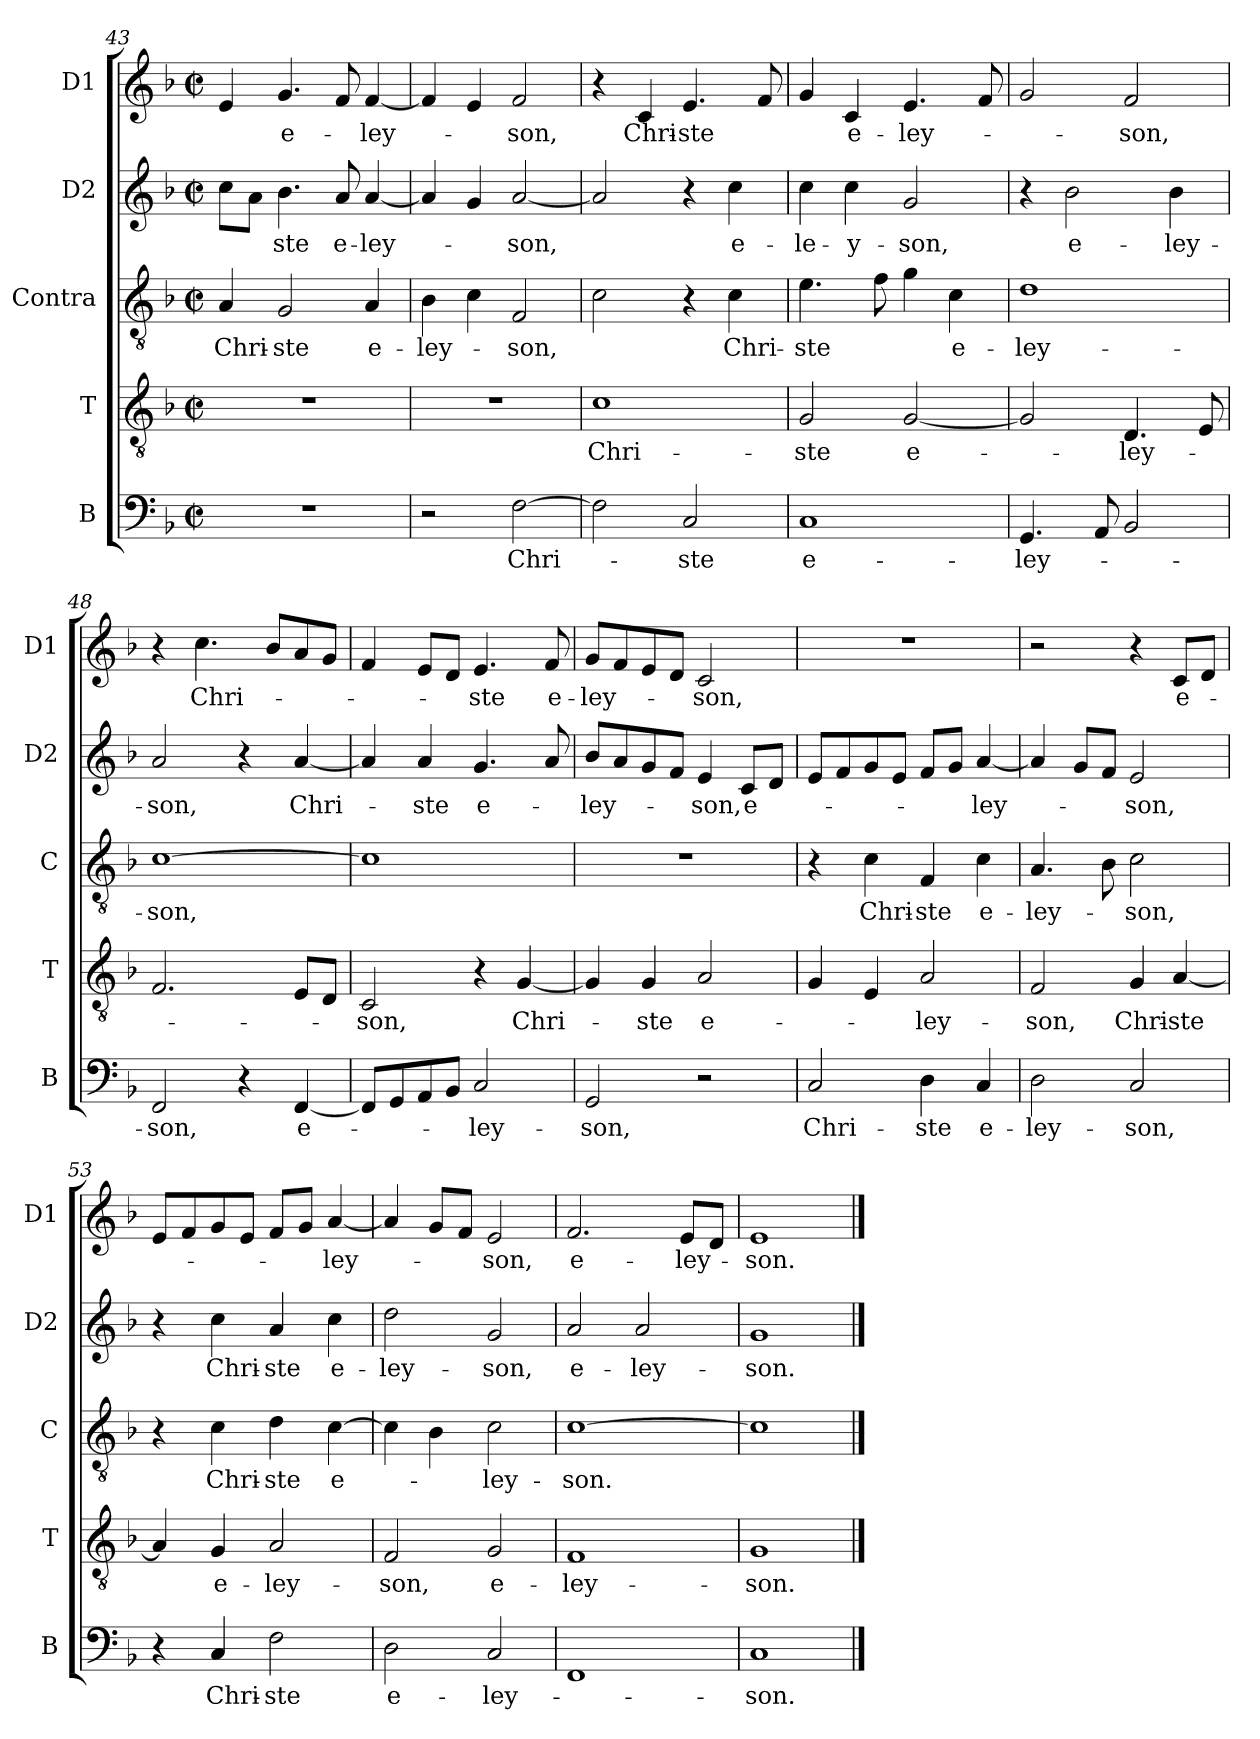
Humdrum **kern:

**kern	**text	**kern	**text	**kern	**text	**kern	**text	**kern	**text
*part5	*part5	*part4	*part4	*part3	*part3	*part2	*part2	*part1	*part1
*staff5	*staff5	*staff4	*staff4	*staff3	*staff3	*staff2	*staff2	*staff1	*staff1
*I"B	*	*I"T	*	*I"Contra	*	*I"D2	*	*I"D1	*
*I'B	*	*I'T	*	*I'C	*	*I'D2	*	*I'D1	*
*clefF4	*	*clefGv2	*	*clefGv2	*	*clefG2	*	*clefG2	*
*k[b-]	*	*k[b-]	*	*k[b-]	*	*k[b-]	*	*k[b-]	*
*M2/2	*	*M2/2	*	*M2/2	*	*M2/2	*	*M2/2	*
*met(c|)	*	*met(c|)	*	*met(c|)	*	*met(c|)	*	*met(c|)	*
=43	=43	=43	=43	=43	=43	=43	=43	=43	=43
1r	.	1r	.	4A/	Chri-	8cc\L	.	4e/	.
.	.	.	.	.	.	8a\J	.	.	.
.	.	.	.	2G/	-ste	4.b-\	-ste	4.g/	e-
.	.	.	.	.	.	8a/	e-	8f/	.
.	.	.	.	4A/	e-	[4a/	-ley-	[4f/	-ley-
=44	=44	=44	=44	=44	=44	=44	=44	=44	=44
2r	.	1r	.	4B-\	-ley-	4a/]	.	4f/]	.
.	.	.	.	4c\	.	4g/	.	4e/	.
[2F\	Chri-	.	.	2F/	-son,	[2a/	-son,	2f/	-son,
=45	=45	=45	=45	=45	=45	=45	=45	=45	=45
2F\]	.	1c	Chri-	2c\	.	2a/]	.	4r	.
.	.	.	.	.	.	.	.	4c/	Chri-
2C/	-ste	.	.	4r	.	4r	.	4.e/	-ste
.	.	.	.	4c\	Chri-	4cc\	e-	.	.
.	.	.	.	.	.	.	.	8f/	.
=46	=46	=46	=46	=46	=46	=46	=46	=46	=46
1C	e-	2G/	-ste	4.e\	-ste	4cc\	-le-	4g/	.
.	.	.	.	.	.	4cc\	-y-	4c/	e-
.	.	.	.	8f\	.	.	.	.	.
.	.	[2G/	e-	4g\	.	2g/	-son,	4.e/	-ley-
.	.	.	.	4c\	e-	.	.	.	.
.	.	.	.	.	.	.	.	8f/	.
=47	=47	=47	=47	=47	=47	=47	=47	=47	=47
4.GG/	-ley-	2G/]	.	1d	-ley-	4r	.	2g/	.
.	.	.	.	.	.	2b-\	e-	.	.
8AA/	.	.	.	.	.	.	.	.	.
2BB-/	.	4.D/	-ley-	.	.	.	.	2f/	-son,
.	.	.	.	.	.	4b-\	-ley-	.	.
.	.	8E/	.	.	.	.	.	.	.
=48	=48	=48	=48	=48	=48	=48	=48	=48	=48
2FF/	-son,	2.F/	.	[1c	son,	2a/	-son,	4r	.
.	.	.	.	.	.	.	.	4.cc\	Chri-
4r	.	.	.	.	.	4r	.	.	.
.	.	.	.	.	.	.	.	8b-/L	.
[4FF/	e-	8E/L	.	.	.	[4a/	Chri-	8a/	.
.	.	8D/J	.	.	.	.	.	8g/J	.
=49	=49	=49	=49	=49	=49	=49	=49	=49	=49
8FF/L]	.	2C/	-son,	1c]	.	4a/]	.	4f/	.
8GG/	.	.	.	.	.	.	.	.	.
8AA/	.	.	.	.	.	4a/	-ste	8e/L	.
8BB-/J	.	.	.	.	.	.	.	8d/J	.
2C/	-ley-	4r	.	.	.	4.g/	e-	4.e/	-ste
.	.	[4G/	Chri-	.	.	.	.	.	.
.	.	.	.	.	.	8a/	.	8f/	e-
=50	=50	=50	=50	=50	=50	=50	=50	=50	=50
2GG/	-son,	4G/]	.	1r	.	8b-/L	ley-	8g/L	-ley-
.	.	.	.	.	.	8a/	.	8f/	.
.	.	4G/	-ste	.	.	8g/	.	8e/	.
.	.	.	.	.	.	8f/J	.	8d/J	.
2r	.	2A/	e-	.	.	4e/	-son,	2c/	-son,
.	.	.	.	.	.	8c/L	e-	.	.
.	.	.	.	.	.	8d/J	.	.	.
=51	=51	=51	=51	=51	=51	=51	=51	=51	=51
2C/	Chri-	4G/	.	4r	.	8e/L	.	1r	.
.	.	.	.	.	.	8f/	.	.	.
.	.	4E/	.	4c\	Chri-	8g/	.	.	.
.	.	.	.	.	.	8e/J	.	.	.
4D\	-ste	2A/	-ley-	4F/	-ste	8f/L	.	.	.
.	.	.	.	.	.	8g/J	.	.	.
4C/	e-	.	.	4c\	e-	[4a/	-ley-	.	.
=52	=52	=52	=52	=52	=52	=52	=52	=52	=52
2D\	-ley-	2F/	-son,	4.A/	-ley-	4a/]	.	2r	.
.	.	.	.	.	.	8g/L	.	.	.
.	.	.	.	8B-\	.	8f/J	.	.	.
2C/	son,	4G/	Chri-	2c\	-son,	2e/	-son,	4r	.
.	.	[4A/	-ste	.	.	.	.	8c/L	e-
.	.	.	.	.	.	.	.	8d/J	.
=53	=53	=53	=53	=53	=53	=53	=53	=53	=53
4r	.	4A/]	.	4r	.	4r	.	8e/L	.
.	.	.	.	.	.	.	.	8f/	.
4C/	Chri-	4G/	e-	4c\	Chri-	4cc\	Chri-	8g/	.
.	.	.	.	.	.	.	.	8e/J	.
2F\	-ste	2A/	-ley-	4d\	-ste	4a/	-ste	8f/L	.
.	.	.	.	.	.	.	.	8g/J	.
.	.	.	.	[4c\	e-	4cc\	e-	[4a/	-ley-
=54	=54	=54	=54	=54	=54	=54	=54	=54	=54
2D\	e-	2F/	-son,	4c\]	.	2dd\	-ley-	4a/]	.
.	.	.	.	4B-\	.	.	.	8g/L	.
.	.	.	.	.	.	.	.	8f/J	.
2C/	-ley-	2G/	e-	2c\	-ley-	2g/	-son,	2e/	-son,
=55	=55	=55	=55	=55	=55	=55	=55	=55	=55
1FF	.	1F	-ley-	[1c	-son.	2a/	e-	2.f/	e-
.	.	.	.	.	.	2a/	-ley-	.	.
.	.	.	.	.	.	.	.	8e/L	-ley-
.	.	.	.	.	.	.	.	8d/J	.
=56	=56	=56	=56	=56	=56	=56	=56	=56	=56
1C	-son.	1G	-son.	1c]	.	1g	-son.	1e	-son.
==	==	==	==	==	==	==	==	==	==
*-	*-	*-	*-	*-	*-	*-	*-	*-	*-
